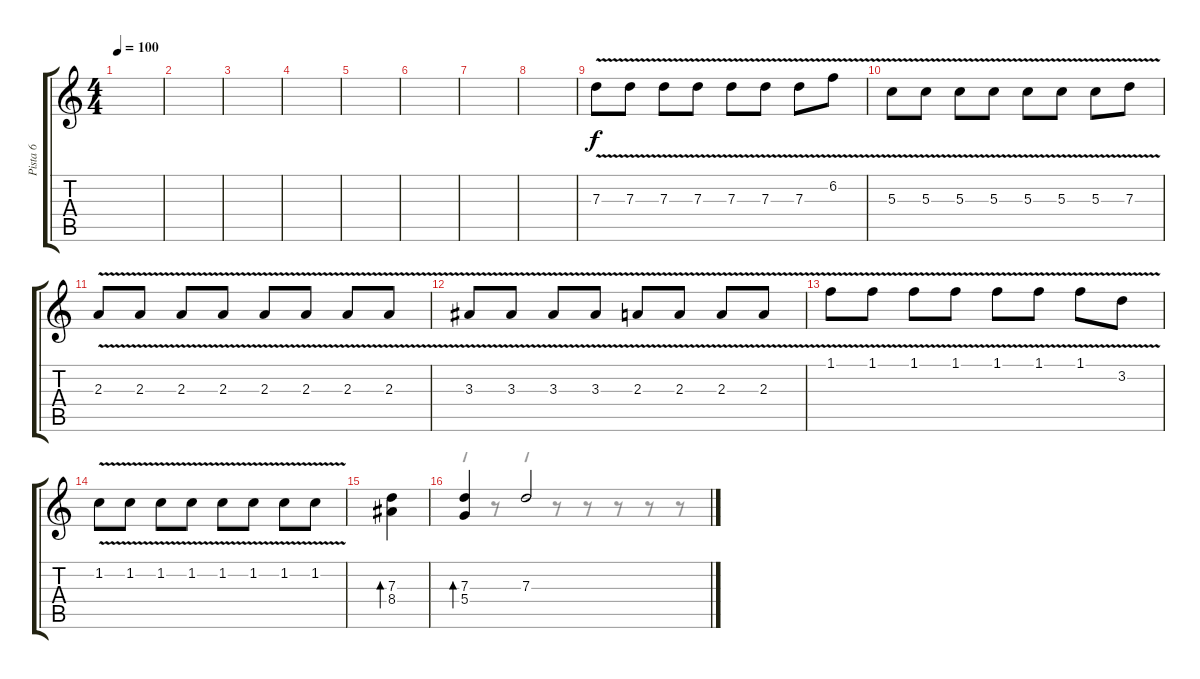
\track ("Pista 6" "Pista 6") {instrument electricguitarclean}
\staff {score tabs}
\tuning (E4 B3 G3 D3 A2 E2) {hide}
\voice
\ts (4 4)
\tempo 100
\clef g2
\ks c
|
|
|
|
|
|
|
|
7.3{v}.8{instrument electricguitarjazz} 7.3{v}.8 7.3{v}.8 7.3{v}.8 7.3{v}.8 7.3{v}.8 7.3{v}.8 6.2{v}.8 |
5.3{v}.8 5.3{v}.8 5.3{v}.8 5.3{v}.8 5.3{v}.8 5.3{v}.8 5.3{v}.8 7.3{v}.8 |
2.3{v}.8 2.3{v}.8 2.3{v}.8 2.3{v}.8 2.3{v}.8 2.3{v}.8 2.3{v}.8 2.3{v}.8 |
3.3{v}.8 3.3{v}.8 3.3{v}.8 3.3{v}.8 2.3{v}.8 2.3{v}.8 2.3{v}.8 2.3{v}.8 |
1.1{v}.8 1.1{v}.8 1.1{v}.8 1.1{v}.8 1.1{v}.8 1.1{v}.8 1.1{v}.8 3.2{v}.8 |
1.2{v}.8 1.2{v}.8 1.2{v}.8 1.2{v}.8 1.2{v}.8 1.2{v}.8 1.2{v}.8 1.2{v}.8 |
(7.3 8.4).4{bd 30 instrument electricguitarclean} |
(7.3 5.4).4{bd 30} 7.3.2
\voice
\clef g2
\ottava regular
\simile none
\ks c
|
|
|
|
|
|
|
|
|
|
|
|
|
|
|
r.8 r.8 r.8 r.8 r.8 r.8 r.8 r.8
